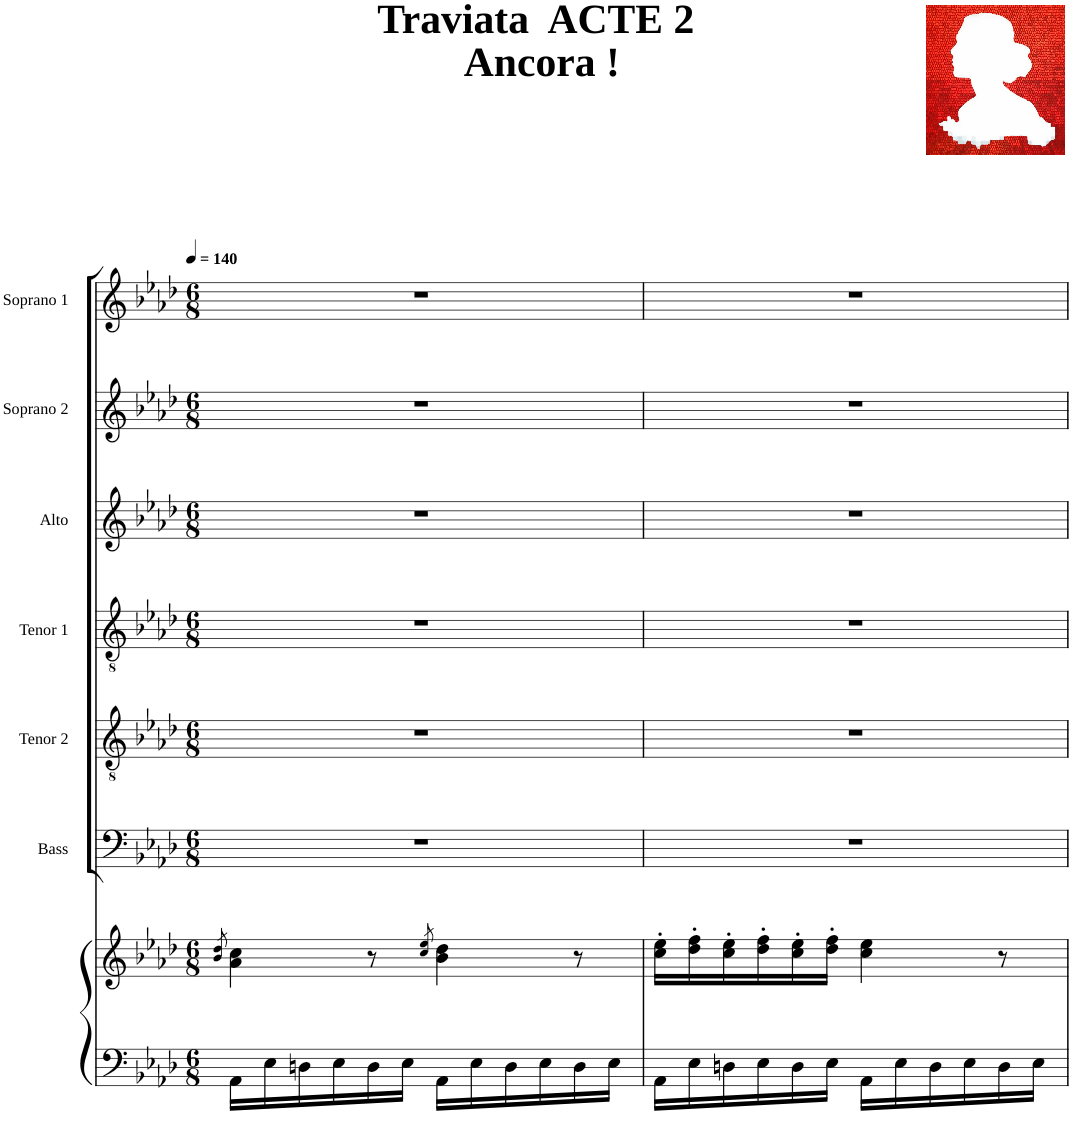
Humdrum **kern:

**kern	**kern	**kern	**kern	**kern	**kern	**kern	**kern
*part8	*part7	*part6	*part5	*part4	*part3	*part2	*part1
*staff8	*staff7	*staff6	*staff5	*staff4	*staff3	*staff2	*staff1
*	*	*I"Bass	*I"Tenor 2	*I"Tenor 1	*I"Alto	*I"Soprano 2	*I"Soprano 1
*	*	*I'B.	*I'T.1	*I'T.1	*I'A	*I'S.2	*I'S.1
*clefF4	*clefG2	*clefF4	*clefGv2	*clefGv2	*clefG2	*clefG2	*clefG2
*k[b-e-a-d-]	*k[b-e-a-d-]	*k[b-e-a-d-]	*k[b-e-a-d-]	*k[b-e-a-d-]	*k[b-e-a-d-]	*k[b-e-a-d-]	*k[b-e-a-d-]
*A-:	*A-:	*A-:	*A-:	*A-:	*A-:	*A-:	*A-:
*M6/8	*M6/8	*M6/8	*M6/8	*M6/8	*M6/8	*M6/8	*M6/8
*MM140	*MM140	*MM140	*MM140	*MM140	*MM140	*MM140	*MM140
=1	=1	=1	=1	=1	=1	=1	=1
.	8qb-/ 8qdd-/	.	.	.	.	.	.
16AA-\LL	4a-\ 4cc\	2.r	2.r	2.r	2.r	2.r	2.r
16E-\	.	.	.	.	.	.	.
16Dn\	.	.	.	.	.	.	.
16E-\	.	.	.	.	.	.	.
16D\	8r	.	.	.	.	.	.
16E-\JJ	.	.	.	.	.	.	.
.	8qcc/ 8qee-/	.	.	.	.	.	.
16AA-\LL	4b-\ 4dd-\	.	.	.	.	.	.
16E-\	.	.	.	.	.	.	.
16D\	.	.	.	.	.	.	.
16E-\	.	.	.	.	.	.	.
16D\	8r	.	.	.	.	.	.
16E-\JJ	.	.	.	.	.	.	.
=2	=2	=2	=2	=2	=2	=2	=2
16AA-\LL	16cc\' 16ee-\'LL	2.r	2.r	2.r	2.r	2.r	2.r
16E-\	16dd-\' 16ff\'	.	.	.	.	.	.
16Dn\	16cc\' 16ee-\'	.	.	.	.	.	.
16E-\	16dd-\' 16ff\'	.	.	.	.	.	.
16D\	16cc\' 16ee-\'	.	.	.	.	.	.
16E-\JJ	16dd-\' 16ff\'JJ	.	.	.	.	.	.
16AA-\LL	4cc\ 4ee-\	.	.	.	.	.	.
16E-\	.	.	.	.	.	.	.
16D\	.	.	.	.	.	.	.
16E-\	.	.	.	.	.	.	.
16D\	8r	.	.	.	.	.	.
16E-\JJ	.	.	.	.	.	.	.
=	=	=	=	=	=	=	=
*-	*-	*-	*-	*-	*-	*-	*-
